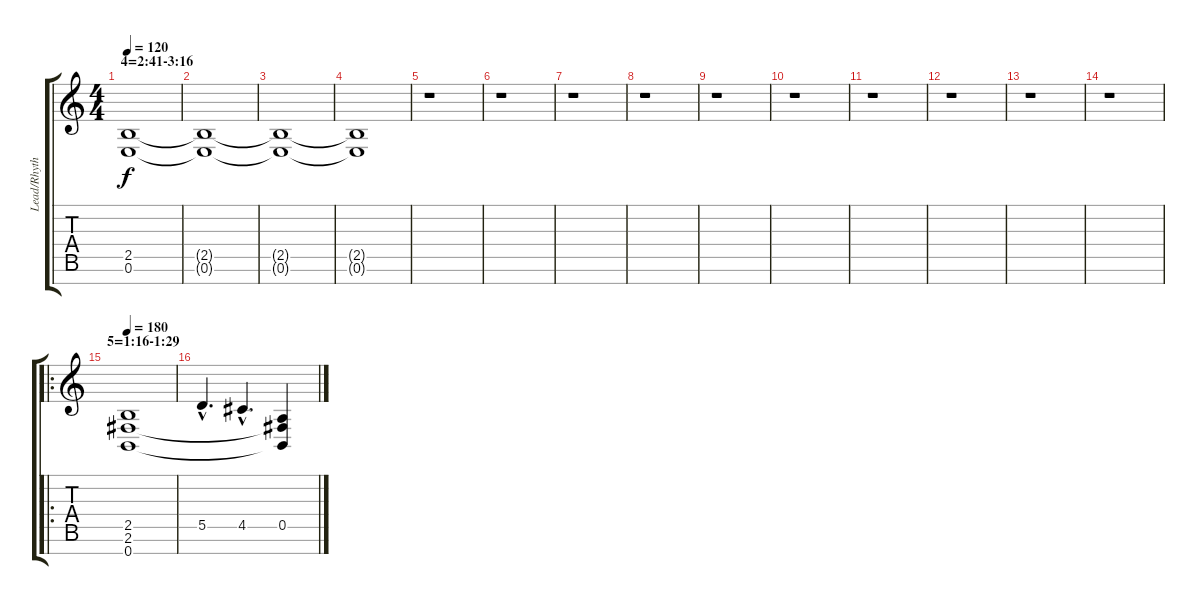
\track ("Lead/Rhythm" "Lead/Rhyth") {instrument distortionguitar}
\staff {score tabs}
\tuning (E4 B3 G3 D3 A2 E2 B1) {hide}
\ts (4 4)
\section ("" "4=2:41-3:16")
\tempo 120
\clef g2
\ks c
(2.5 0.6).1{dy f volume 0} |
(2.5{t} 0.6{t}).1 |
(2.5{t} 0.6{t}).1 |
(2.5{t} 0.6{t}).1 |
r.1 |
r.1 |
r.1 |
r.1 |
r.1 |
r.1 |
r.1 |
r.1 |
r.1 |
r.1 |
\ro
\section ("" "5=1:16-1:29")
\tempo 180
(2.5 2.6 0.7).1{volume 12} |
5.5{hac}.4{d} 4.5{hac}.4{d} (0.5 2.6{t} 0.7{t}).4
